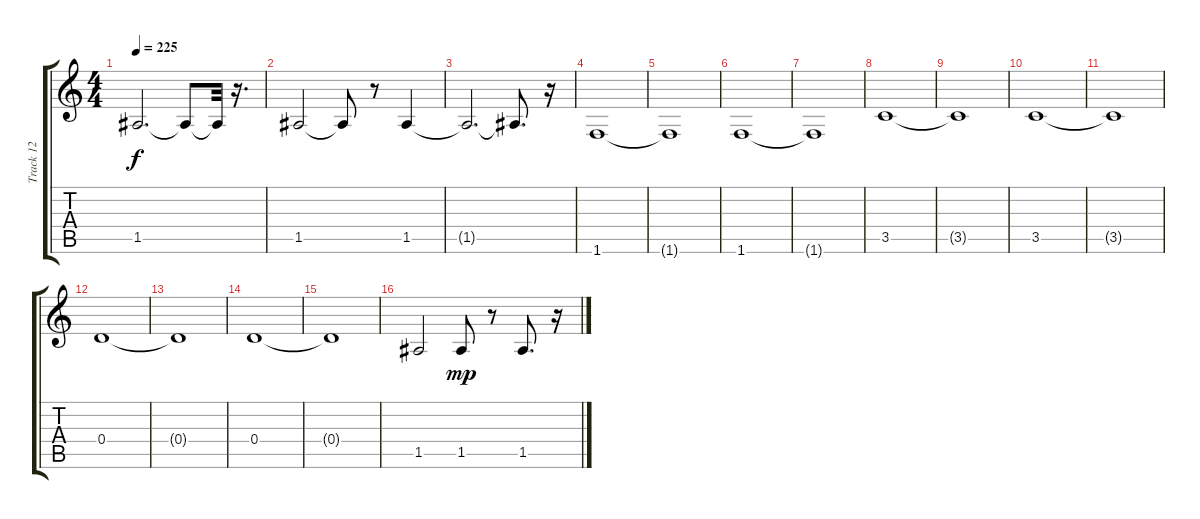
\track ("Track 12" "Track 12") {instrument distortionguitar}
\staff {score tabs}
\tuning (E4 B3 G3 D3 A2 E2) {hide}
\ts (4 4)
\tempo 225
\clef g2
\ks c
1.5{t}.2{d dy f} 1.5{t}.8 1.5{t}.32 r.16{d} |
1.5.2 1.5{t}.8 r.8 1.5.4 |
1.5{t}.2{d} 1.5{t}.8{d} r.16 |
1.6.1 |
1.6{t}.1 |
1.6.1 |
1.6{t}.1 |
3.5.1 |
3.5{t}.1 |
3.5.1 |
3.5{t}.1 |
0.4.1 |
0.4{t}.1 |
0.4.1 |
0.4{t}.1 |
1.5.2 1.5.8{dy mp} r.8 1.5.8{d} r.16
